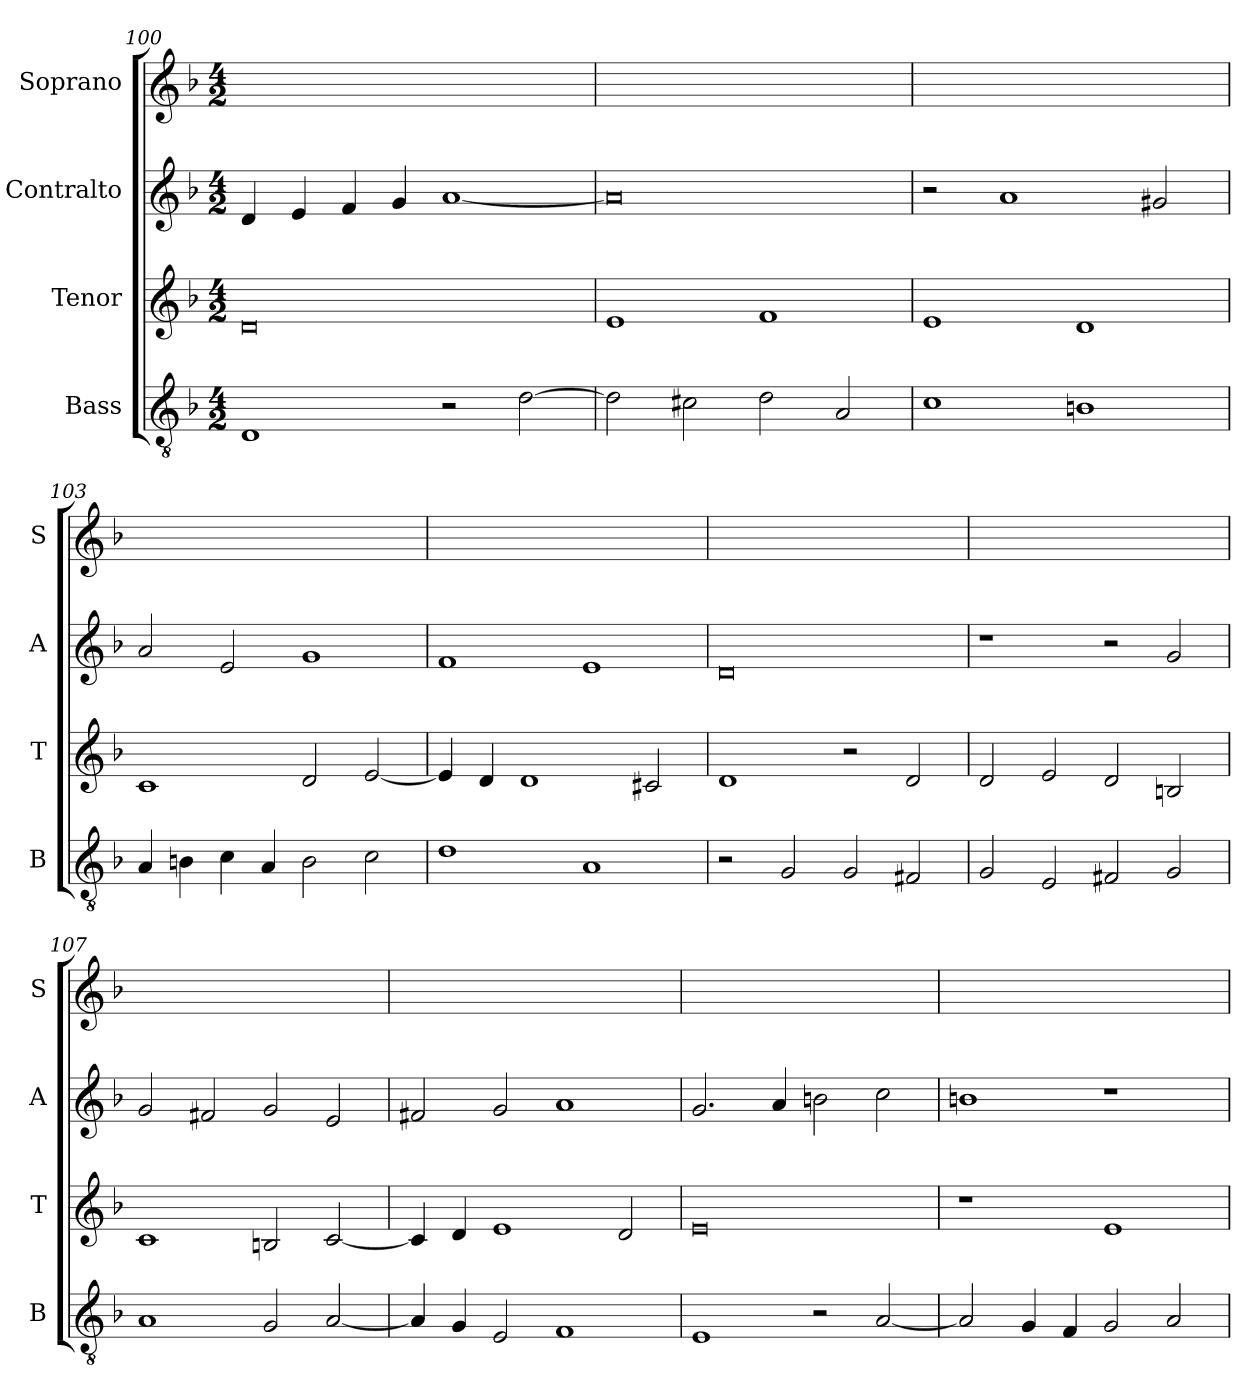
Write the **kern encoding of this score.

**kern	**kern	**kern	**kern
*part4	*part3	*part2	*part1
*staff4	*staff3	*staff2	*staff1
*I"Bass	*I"Tenor	*I"Contralto	*I"Soprano
*I'B	*I'T	*I'A	*I'S
*clefGv2	*clefG2	*clefG2	*clefG2
*k[b-]	*k[b-]	*k[b-]	*k[b-]
*M4/2	*M4/2	*M4/2	*M4/2
=100	=100	=100	=100
1D	0d	4d	0ryy
.	.	4e	.
.	.	4f	.
.	.	4g	.
2r	.	[1a	.
[2d	.	.	.
=101	=101	=101	=101
2d]	1e	0a]	0ryy
2c#X	.	.	.
2d	1f	.	.
2A	.	.	.
=102	=102	=102	=102
1c	1e	2r	0ryy
.	.	1a	.
1Bn	1d	.	.
.	.	2g#X	.
=103	=103	=103	=103
4A	1c	2a	0ryy
4Bn	.	.	.
4c	.	2e	.
4A	.	.	.
2B	2d	1g	.
2c	[2e	.	.
=104	=104	=104	=104
1d	4e]	1f	0ryy
.	4d	.	.
.	1d	.	.
1A	.	1e	.
.	2c#X	.	.
=105	=105	=105	=105
2r	1d	0d	0ryy
2G	.	.	.
2G	2r	.	.
2F#X	2d	.	.
=106	=106	=106	=106
2G	2d	1r	0ryy
2E	2e	.	.
2F#X	2d	2r	.
2G	2Bn	2g	.
=107	=107	=107	=107
1A	1c	2g	0ryy
.	.	2f#X	.
2G	2Bn	2g	.
[2A	[2c	2e	.
=108	=108	=108	=108
4A]	4c]	2f#X	0ryy
4G	4d	.	.
2E	1e	2g	.
1F	.	1a	.
.	2d	.	.
=109	=109	=109	=109
1E	0e	2.g	0ryy
.	.	4a	.
2r	.	2bn	.
[2A	.	2cc	.
=110	=110	=110	=110
2A]	1r	1bn	0ryy
4G	.	.	.
4F	.	.	.
2G	1e	1r	.
2A	.	.	.
=	=	=	=
*-	*-	*-	*-
